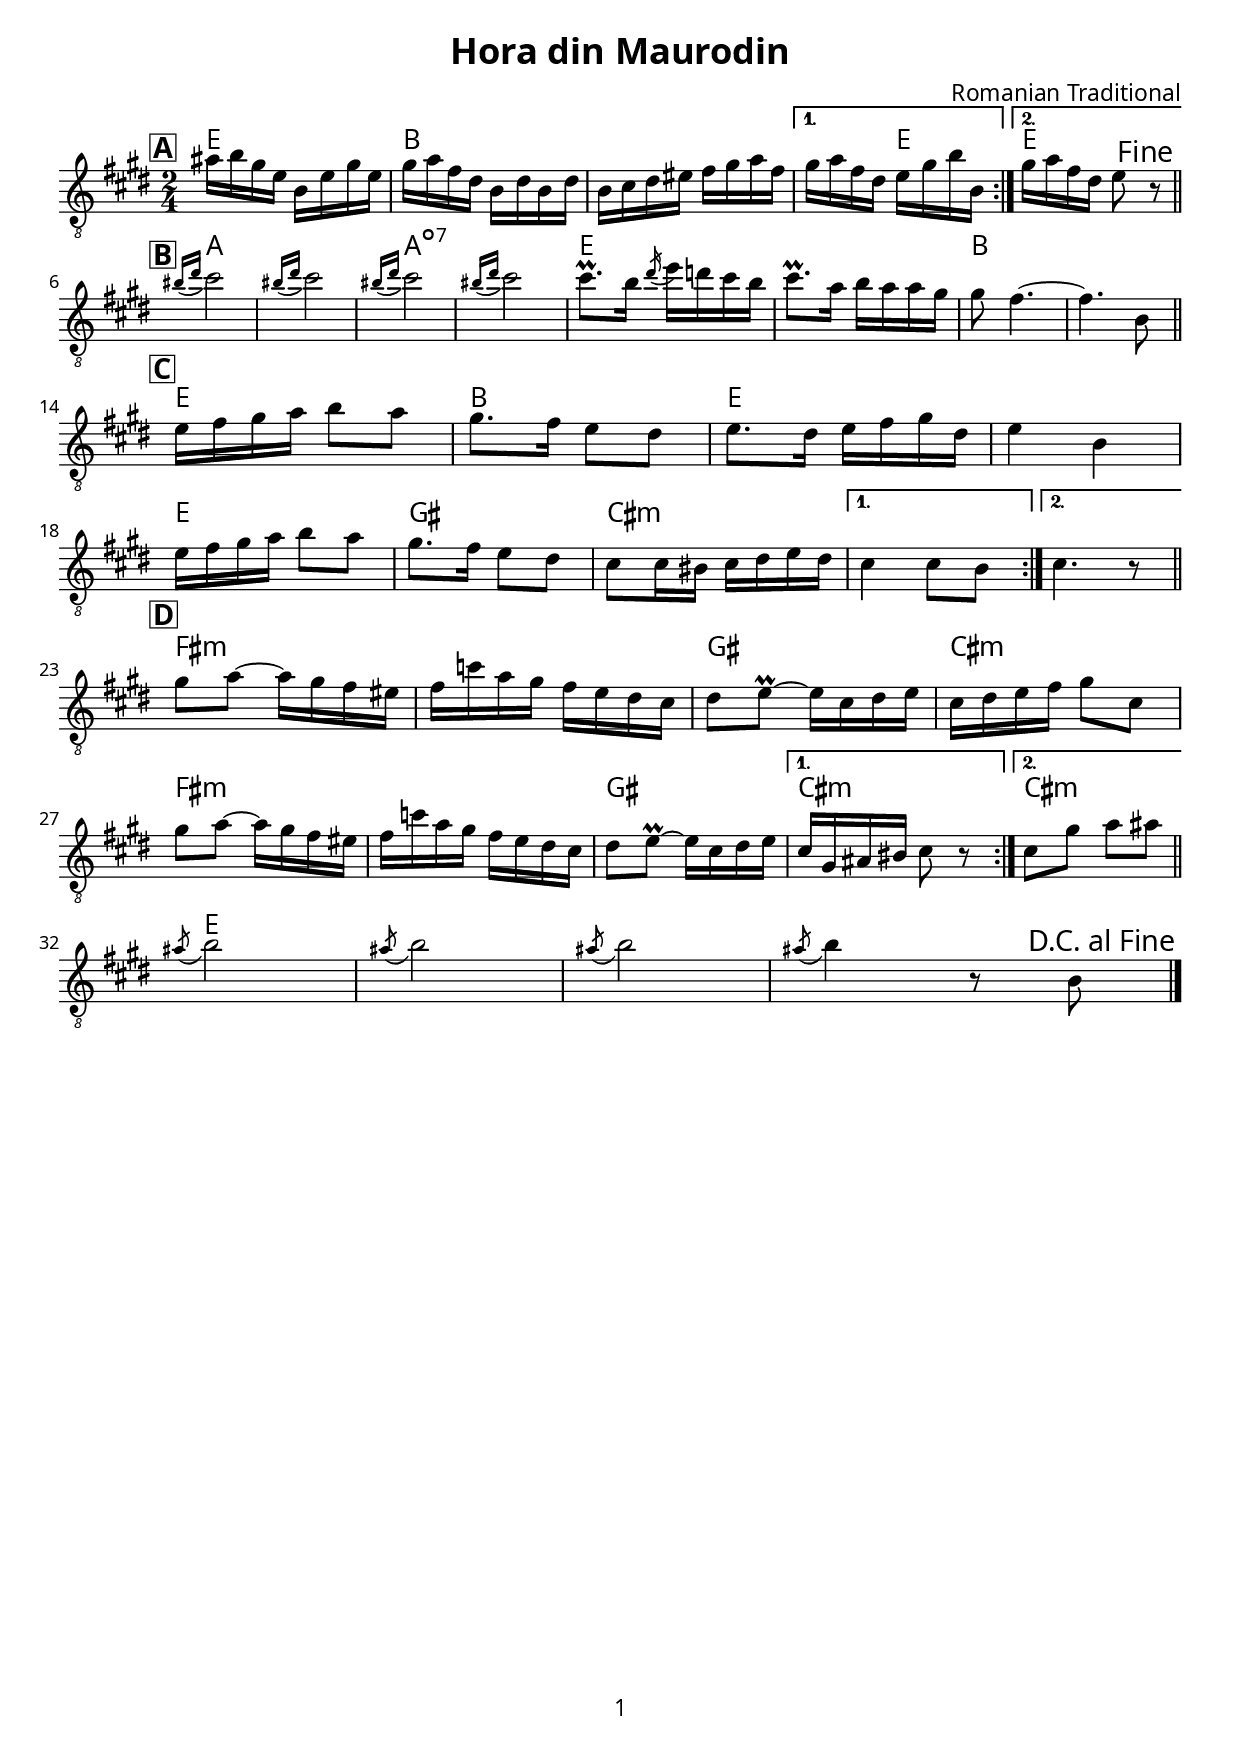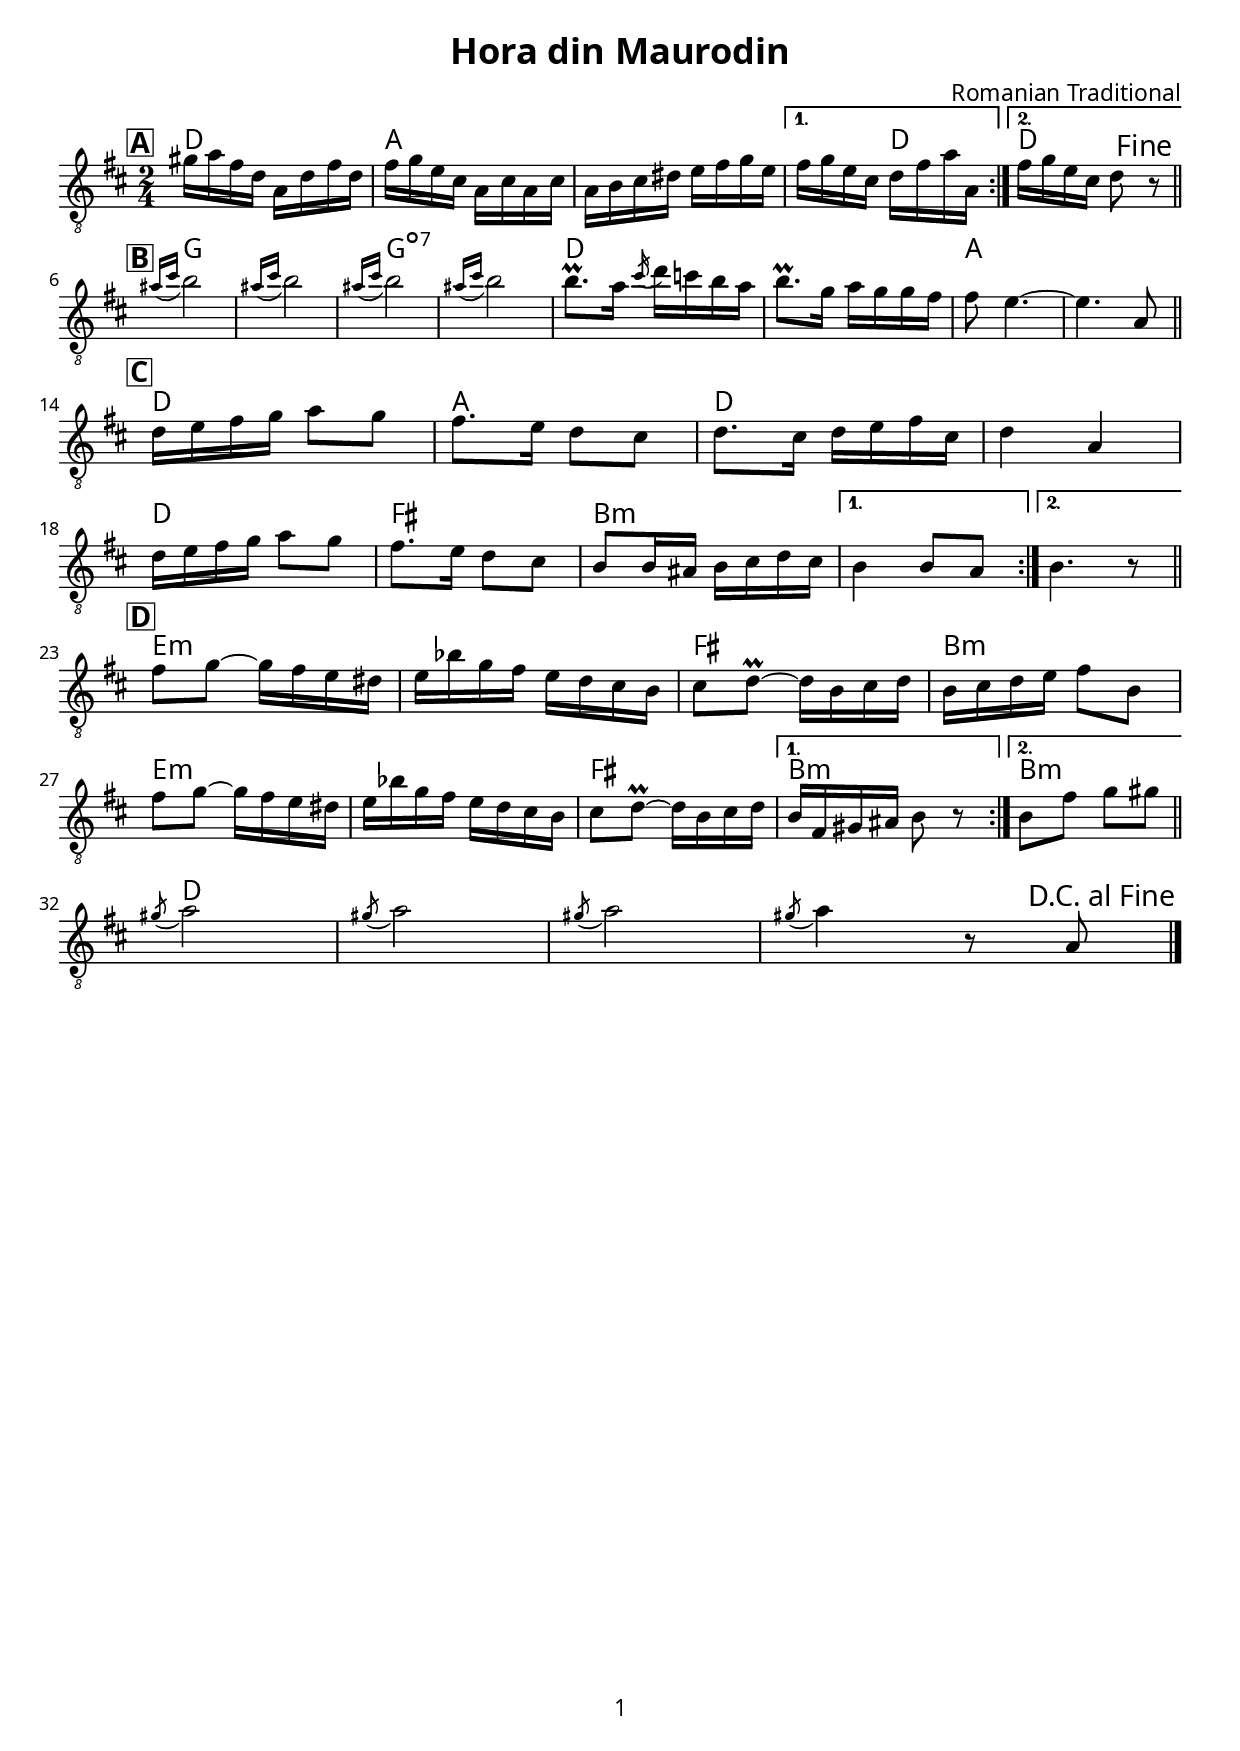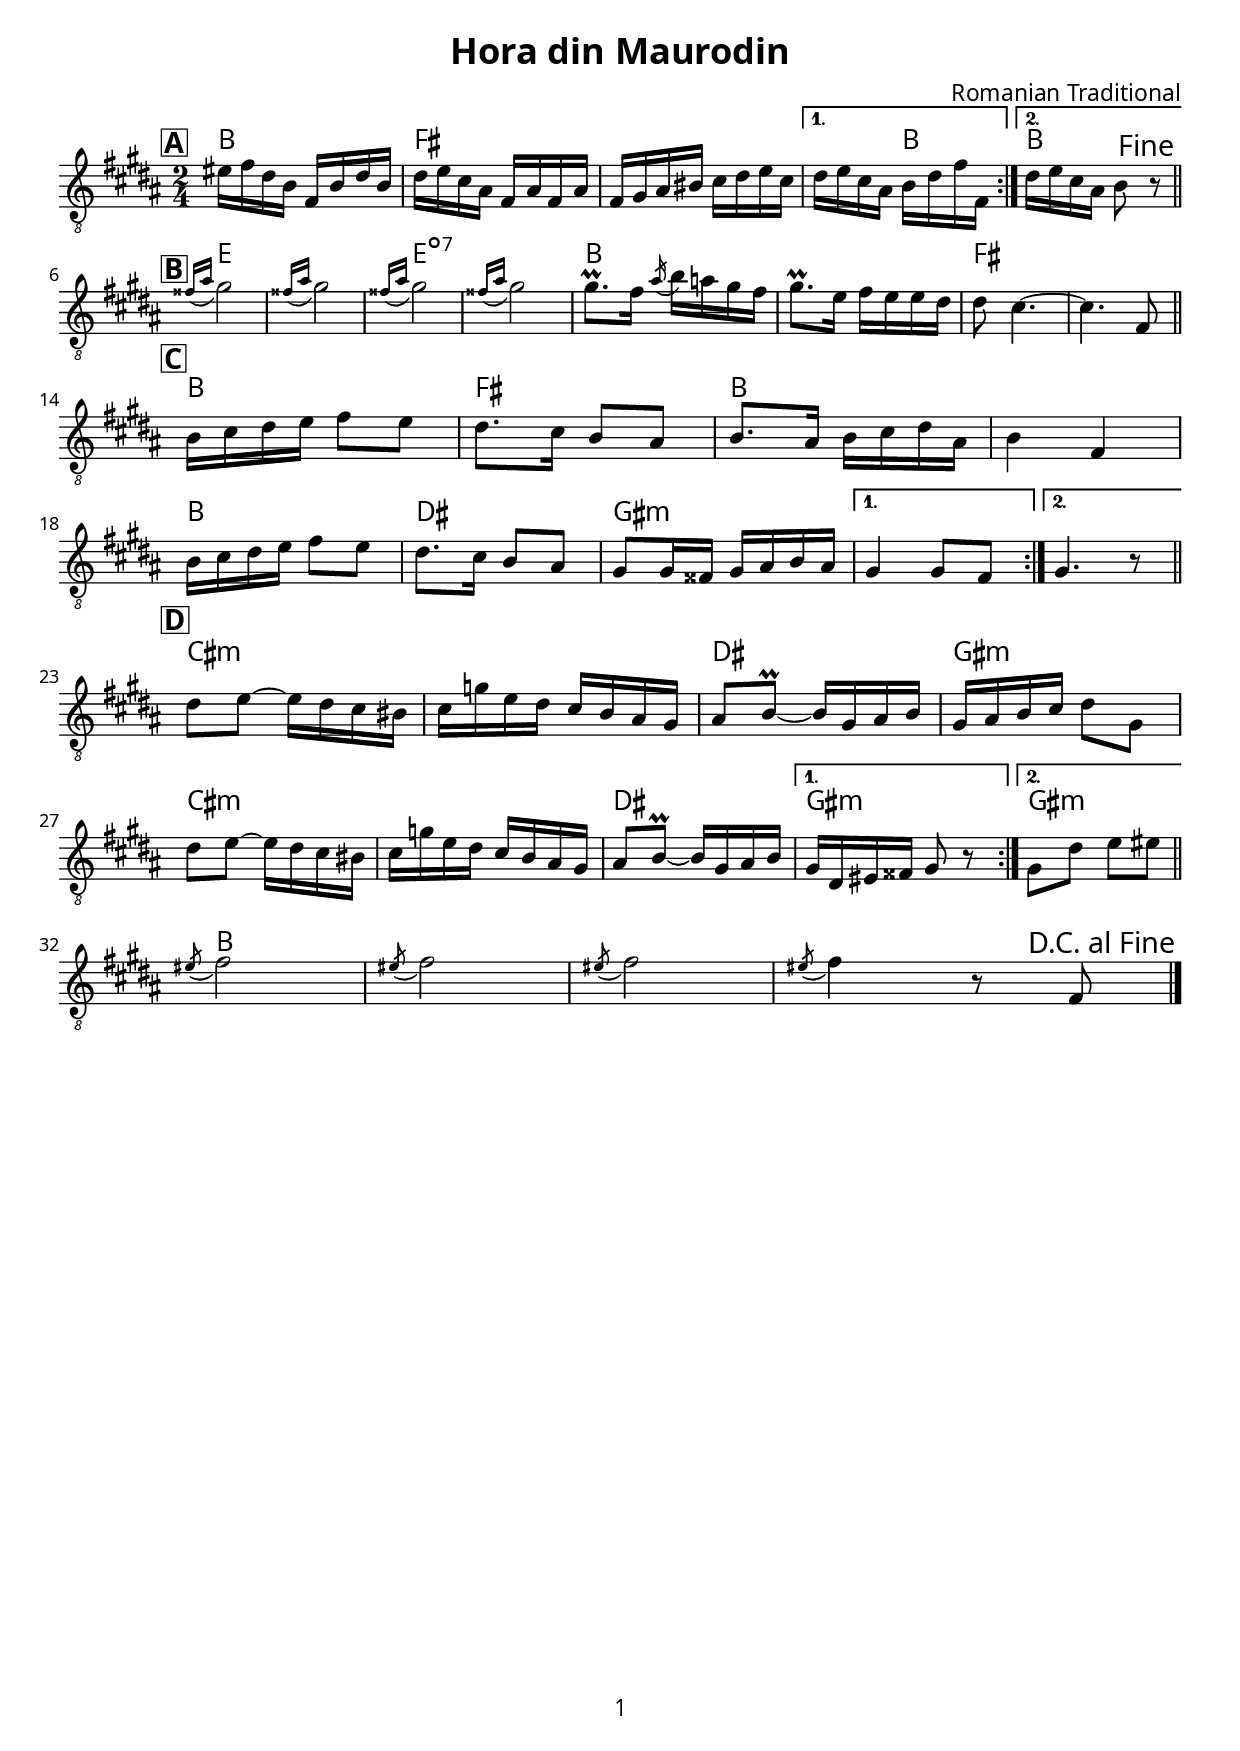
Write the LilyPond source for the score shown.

% {{{ PARAMETRI
  myTitle = "Hora din Maurodin"
  mySubTitle = "Romanian Traditional"
  myKey = \key d \major
  myTime = 2/4 
  myTempo =  #(ly:make-moment 100 4)
% }}}

% INTESTAZIONE {{{
\version "2.18.2"

\header {
  title = \myTitle
  composer = \mySubTitle
}

\paper{
  print-first-page-number = ##t
  oddHeaderMarkup = \markup \null
  evenHeaderMarkup = \markup \null
  oddFooterMarkup = \markup {
    \fill-line {
      \on-the-fly \print-page-number-check-first
      \fromproperty #'page:page-number-string
    }
  }
  evenFooterMarkup = \oddFooterMarkup
  #(set-global-staff-size 10)
  myStaffSize = #20
  fonts = #(make-pango-font-tree
  "FontAwesome"
  "FontAwesome"
  "FontAwesome"
  (/ myStaffSize 20))
}

global = {
  \myKey
  \numericTimeSignature
  \time \myTime
  \set Score.markFormatter = #format-mark-box-alphabet
}
\layout { indent = #0 }
%}}}

% {{{ TEMA
tema = {
  \mark \default
  \repeat volta 2 {
    gis16 a fis d a d fis d |
    fis g e cis a cis a cis |
    a b cis dis e fis g e |
  }
  \alternative{
    {fis16 g e cis d fis a a,}
    {fis'16 g e cis d8\mark "Fine" r}
  }
  \bar"||" \break

  \mark \default
  \acciaccatura{ais'16 cis}b2 |
  \acciaccatura{ais16 cis}b2 |
  \acciaccatura{ais16 cis}b2 |
  \acciaccatura{ais16 cis}b2 |
  \arpeggioParenthesis
  b8.\prall a16 \acciaccatura{cis16} d c b a | b8.\prall g16 a g g fis |
  fis8 e4.~ | e4. a,8 | \bar"||" \break

  \mark \default
  \repeat volta 2{
    d16 e fis g a8 g |
    fis8. e16 d8 cis |
    d8. cis16 d e fis cis |
    d4 a |\break
    d16 e fis g a8 g |
    fis8. e16 d8 cis |
    b b16 ais b cis d cis |
  }
  \alternative{
    { b4 b8 a | }
    {b4. r8 |}
  }\bar"||" \break

  \mark \default
  \repeat volta 2{
    fis'8 g8~ g16 fis e dis|
    e bes' g fis e d cis b |
    cis8 d8~\prall d16 b cis d|
    b cis d e fis8 b, |
    fis'8 g8~ g16 fis e dis|
    e bes' g fis e d cis b |
    cis8 d8~\prall d16 b cis d|
  }
  \alternative{
    { b fis gis ais b8 r| }
    { b8 fis' g gis | }
  }\bar"||" \break

  \acciaccatura{gis8} a2 |
  \acciaccatura{gis8} a2 |
  \acciaccatura{gis8} a2 |
  \acciaccatura{gis8} a4 r8 a, |
  \once \override Score.RehearsalMark #'self-alignment-X = #RIGHT
  \mark "D.C. al Fine"
  \bar"|."

}

accordi = \chordmode{
  \set chordChanges = ##t
  \repeat volta 2{
    d2 | a2 | a2 | 
  }
  \alternative{
    {a4 d4}
    {\once \set chordChanges = ##f d2}
  }

  g2 | g2 | g2:dim7 | g2:dim7 | 
  d2 | d2 | a2 | a2 |

  \repeat volta 2{
    d2 | a2 | d2 | d2 | d2 | fis2 | b2:m | 
  }
  \alternative{
    {b2:m |}
    {b2:m |}
  }

  \repeat volta 2{
    e2:m | e2:m | fis2 | b2:m | e2:m | e2:m | fis |
  }
  \alternative{
    {b2:m |}
    {b2:m |}
  }

  d2 | d2 | d2 | d2 |

}
%}}}

% SCORE {{{
tema = \relative c'' {
  \tema
}

chordsPart ={
  \new ChordNames {
    \set chordChanges = ##t
    \accordi
  }
}

temaPart = \new Staff \with {
  instrumentName = ""
  midiInstrument = "piano"
} { \clef "treble_8" \global \tema }

scoreContent = << 
  \chordsPart
  \temaPart
>>
%}}}

% LYRICS {{{
testoCompleto=\markup { }
% }}}

% {{{ BOOKS
  \book{
    \bookOutputSuffix "C"
    \score {
      \scoreContent
      \layout {}
      \midi { \context { \Score tempoWholesPerMinute = #(ly:make-moment 190 4) } }
    }
  }

  \book{
    \bookOutputSuffix "Bb"
    \score { \transpose c d { \scoreContent } }
  }

  \book{
    \bookOutputSuffix "Eb"
    \score { \transpose ees c { \scoreContent } }
  }
% }}}